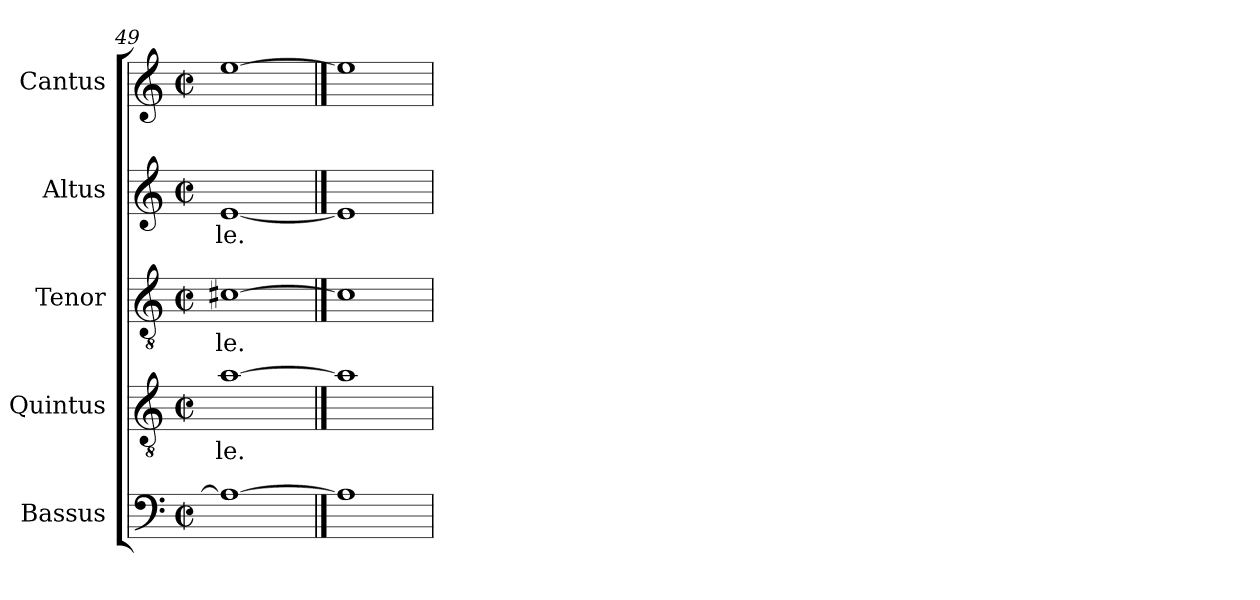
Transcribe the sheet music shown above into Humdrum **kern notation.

**kern	**text	**kern	**text	**kern	**text	**kern	**text	**kern	**text
*part5	*part5	*part4	*part4	*part3	*part3	*part2	*part2	*part1	*part1
*staff5	*staff5	*staff4	*staff4	*staff3	*staff3	*staff2	*staff2	*staff1	*staff1
*I"Bassus	*	*I"Quintus	*	*I"Tenor	*	*I"Altus	*	*I"Cantus	*
*clefF4	*	*clefGv2	*	*clefGv2	*	*clefG2	*	*clefG2	*
*k[]	*	*k[]	*	*k[]	*	*k[]	*	*k[]	*
*C:	*	*C:	*	*C:	*	*C:	*	*C:	*
*M2/2	*	*M2/2	*	*M2/2	*	*M2/2	*	*M2/2	*
*met(c|)	*	*met(c|)	*	*met(c|)	*	*met(c|)	*	*met(c|)	*
=49	=49	=49	=49	=49	=49	=49	=49	=49	=49
!	!LO:LY:b:cj	!	!LO:LY:b:cj	!	!LO:LY:b	!	!LO:LY:b:cj	!	!LO:LY:b:cj
1A_	.	[1a	le.	[1c#X	le.	[1e	le.	[1ee	.
==50	==50	==50	==50	==50	==50	==50	==50	==50	==50
1A]	.	1a]	.	1c#]	.	1e]	.	1ee]	.
=	=	=	=	=	=	=	=	=	=
*-	*-	*-	*-	*-	*-	*-	*-	*-	*-
